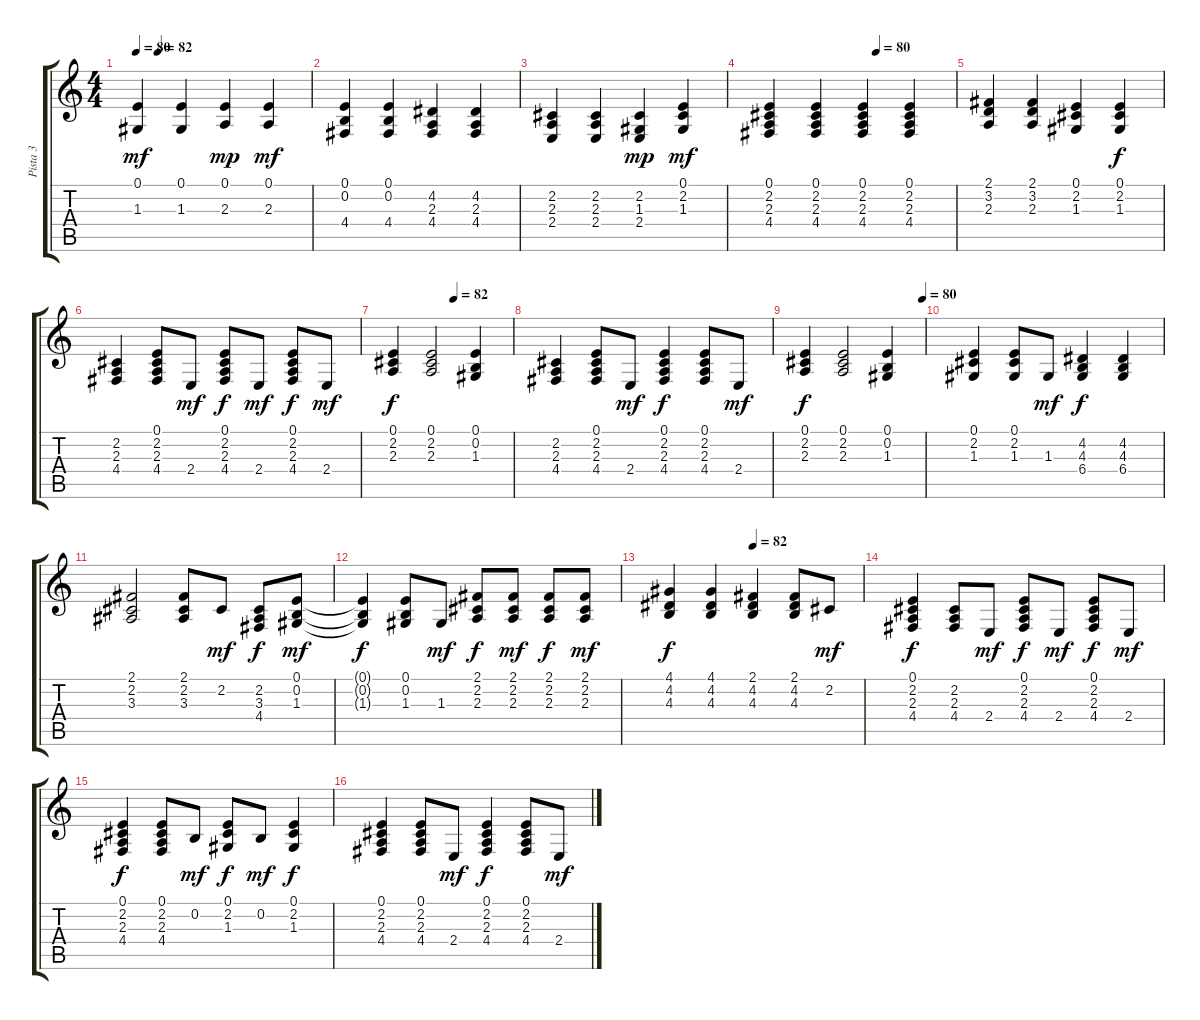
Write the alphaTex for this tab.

\track ("Pista 3" "Pista 3") {instrument acousticgrandpiano}
\staff {score tabs}
\tuning (E4 B3 G3 D3 A2 E2) {hide}
\ts (4 4)
\tempo 80
\tempo (82 0.125)
\clef g2
\ks c
(0.1 1.3).4{dy mf} (0.1 1.3).4 (0.1 2.3).4{dy mp} (0.1 2.3).4{dy mf} |
(0.1 0.2 4.4).4 (0.1 0.2 4.4).4 (4.2 2.3 4.4).4 (4.2 2.3 4.4).4 |
(2.2 2.3 2.4).4 (2.2 2.3 2.4).4 (2.2 1.3 2.4).4{dy mp} (0.1 2.2 1.3).4{dy mf} |
\tempo (80 0.578125)
(0.1 2.2 2.3 4.4).4 (0.1 2.2 2.3 4.4).4 (0.1 2.2 2.3 4.4).4 (0.1 2.2 2.3 4.4).4 |
(2.1 3.2 2.3).4 (2.1 3.2 2.3).4 (0.1 2.2 1.3).4 (0.1 2.2 1.3).4{dy f} |
(2.2 2.3 4.4).4 (0.1 2.2 2.3 4.4).8 2.4.8{dy mf} (0.1 2.2 2.3 4.4).8{dy f} 2.4.8{dy mf} (0.1 2.2 2.3 4.4).8{dy f} 2.4.8{dy mf} |
\tempo (82 0.515625)
(0.1 2.2 2.3).4{dy f} (0.1 2.2 2.3).2 (0.1 0.2 1.3).4 |
(2.2 2.3 4.4).4 (0.1 2.2 2.3 4.4).8 2.4.8{dy mf} (0.1 2.2 2.3 4.4).4{dy f} (0.1 2.2 2.3 4.4).8 2.4.8{dy mf} |
\tempo (80 0.9854166666666667)
(0.1 2.2 2.3).4{dy f} (0.1 2.2 2.3).2 (0.1 0.2 1.3).4 |
(0.1 2.2 1.3).4 (0.1 2.2 1.3).8 1.3.8{dy mf} (4.2 4.3 6.4).4{dy f} (4.2 4.3 6.4).4 |
(2.1 2.2 3.3).2 (2.1 2.2 3.3).8 2.2.8{dy mf} (2.2 3.3 4.4).8{dy f} (0.1 0.2 1.3).8{dy mf} |
(0.1{t} 0.2{t} 1.3{t}).4{dy f} (0.1 0.2 1.3).8 1.3.8{dy mf} (2.1 2.2 2.3).8{dy f} (2.1 2.2 2.3).8{dy mf} (2.1 2.2 2.3).8{dy f} (2.1 2.2 2.3).8{dy mf} |
\tempo (82 0.4375)
(4.1 4.2 4.3).4{dy f} (4.1 4.2 4.3).4 (2.1 4.2 4.3).4 (2.1 4.2 4.3).8 2.2.8{dy mf} |
(0.1 2.2 2.3 4.4).4{dy f} (2.2 2.3 4.4).8 2.4.8{dy mf} (0.1 2.2 2.3 4.4).8{dy f} 2.4.8{dy mf} (0.1 2.2 2.3 4.4).8{dy f} 2.4.8{dy mf} |
(0.1 2.2 2.3 4.4).4{dy f} (0.1 2.2 2.3 4.4).8 0.2.8{dy mf} (0.1 2.2 1.3).8{dy f} 0.2.8{dy mf} (0.1 2.2 1.3).4{dy f} |
(0.1 2.2 2.3 4.4).4 (0.1 2.2 2.3 4.4).8 2.4.8{dy mf} (0.1 2.2 2.3 4.4).4{dy f} (0.1 2.2 2.3 4.4).8 2.4.8{dy mf}
